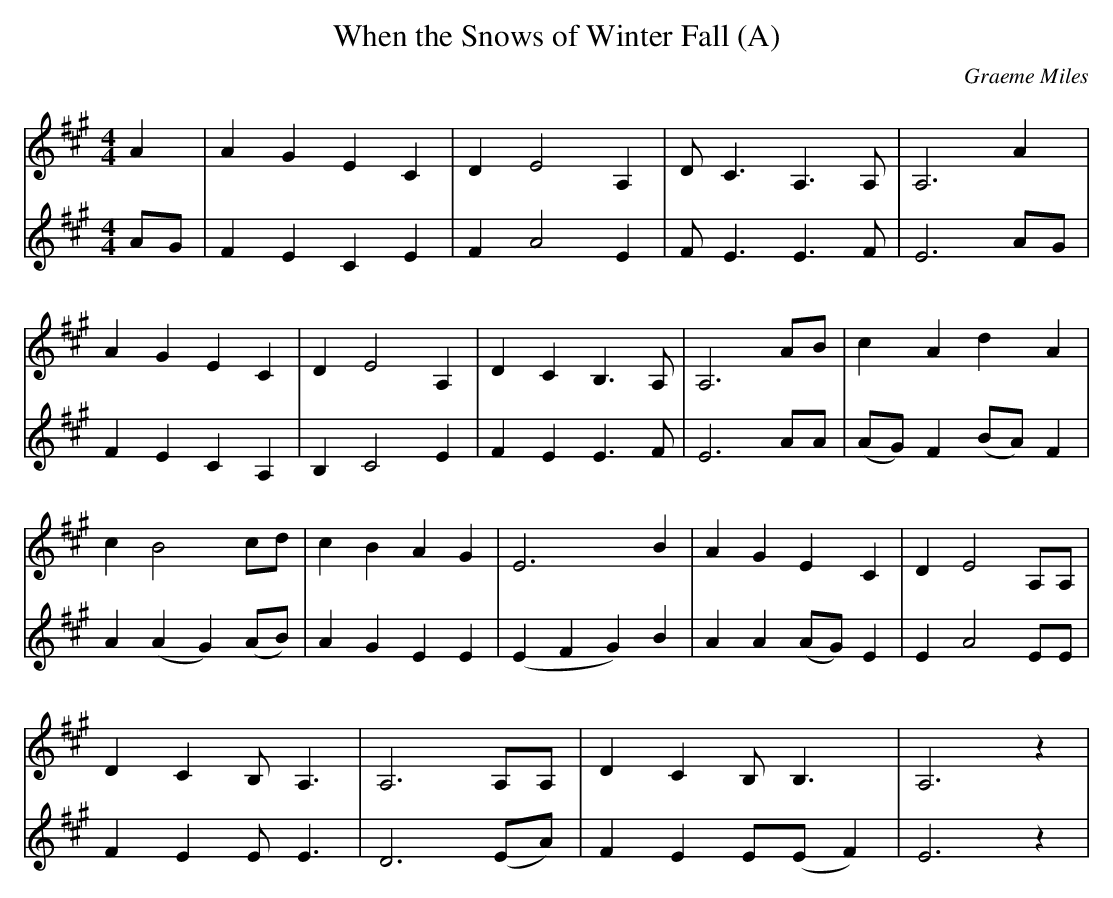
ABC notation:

X:1
T:When the Snows of Winter Fall (A)
C:Graeme Miles
M:4/4
L:1/8
K:A
V:1
A2 | A2 G2 E2 C2 | D2 E4 A,2 | D C3 A,3 A, | A,6 A2 |
A2 G2 E2 C2 | D2 E4 A,2 | D2 C2 B,3 A, | A,6 AB | c2 A2 d2 A2 |
c2 B4 cd | c2 B2 A2 G2 | E6 B2 | A2 G2 E2 C2 | D2 E4 A,A, |
D2 C2 B, A,3 | A,6 A,A, | D2 C2 B, B,3 | A,6 z2 |
V:2
AG | F2 E2 C2 E2 | F2 A4 E2 | F E3 E3 F | E6 AG |
F2 E2 C2 A,2 | B,2 C4 E2 | F2 E2 E3 F | E6 AA | (AG) F2 (BA) F2 |
A2 (A2G2) (AB) | A2G2 E2 E2 | (E2 F2 G2) B2 | A2 A2 (AG) E2 | E2 A4 EE |
F2 E2 E E3 | D6 (EA) | F2 E2 E(E F2) | E6 z2 |
